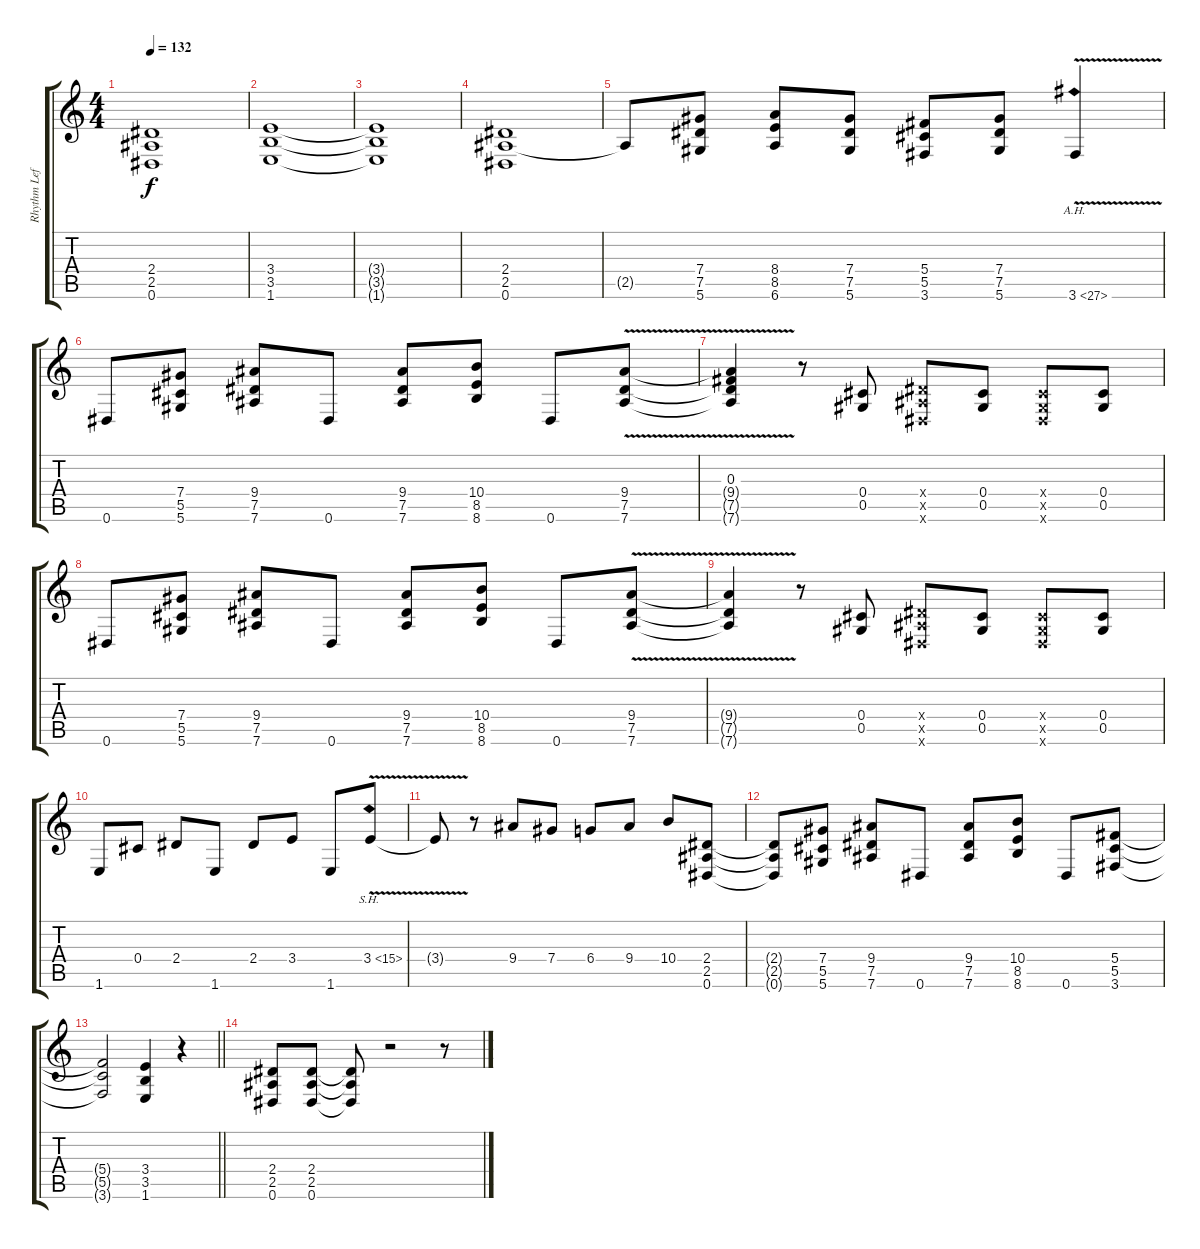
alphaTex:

\track ("Rhythm Left" "Rhythm Lef") {instrument distortionguitar}
\staff {score tabs}
\tuning (Eb4 Bb3 Gb3 Db3 Ab2 Eb2) {hide}
\ts (4 4)
\tempo 132
\clef g2
\ks c
(2.4{t} 2.5{t} 0.6{t}).1{dy f} |
(3.4 3.5 1.6).1 |
(3.4{t} 3.5{t} 1.6{t}).1 |
(2.4 2.5 0.6).1 |
2.5{t}.8 (7.4 7.5 5.6).8 (8.4 8.5 6.6).8 (7.4 7.5 5.6).8 (5.4 5.5 3.6).8 (7.4 7.5 5.6).8 3.6{ah 24 v}.4 |
0.6.8 (7.4 5.5 5.6).8 (9.4 7.5 7.6).8 0.6.8 (9.4 7.5 7.6).8 (10.4 8.5 8.6).8 0.6.8 (9.4 7.5{v} 7.6).8 |
(0.3 9.4{t} 7.5{t} 7.6{t}).4 r.8 (0.4 0.5).8 (2.4{x} 2.5{x} 0.6{x}).8 (0.4 0.5).8 (0.4{x} 0.5{x} 0.6{x}).8 (0.4 0.5).8 |
0.6.8 (7.4 5.5 5.6).8 (9.4 7.5 7.6).8 0.6.8 (9.4 7.5 7.6).8 (10.4 8.5 8.6).8 0.6.8 (9.4 7.5{v} 7.6).8 |
(9.4{t} 7.5{t} 7.6{t}).4 r.8 (0.4 0.5).8 (2.4{x} 2.5{x} 0.6{x}).8 (0.4 0.5).8 (0.4{x} 0.5{x} 0.6{x}).8 (0.4 0.5).8 |
1.6.8 0.4.8 2.4.8 1.6.8 2.4.8 3.4.8 1.6.8 3.4{sh 12 v}.8 |
3.4{t}.8 r.8 9.4.8 7.4.8 6.4.8 9.4.8 10.4.8 (2.4 2.5 0.6).8 |
(2.4{t} 2.5{t} 0.6{t}).8 (7.4 5.5 5.6).8 (9.4 7.5 7.6).8 0.6.8 (9.4 7.5 7.6).8 (10.4 8.5 8.6).8 0.6.8 (5.4 5.5 3.6).8 |
\barLineRight lightlight
(5.4{t} 5.5{t} 3.6{t}).2 (3.4 3.5 1.6).4 r.4 |
(2.4 2.5 0.6).8 (2.4 2.5 0.6).8 (2.4{t} 2.5{t} 0.6{t}).8 r.2 r.8
